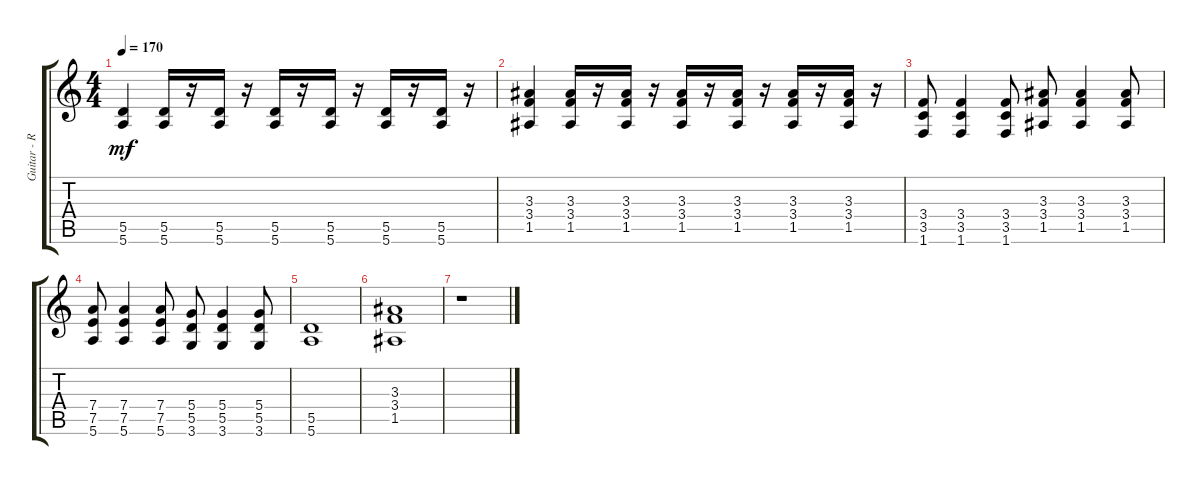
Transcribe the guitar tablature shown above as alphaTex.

\track ("Guitar - Ronald van Maren" "Guitar - R") {instrument distortionguitar}
\staff {score tabs}
\tuning (E4 B3 G3 D3 A2 E2) {hide}
\ts (4 4)
\tempo 170
\clef g2
\ks c
(5.5 5.6).4{dy mf} (5.5 5.6).16 r.16 (5.5 5.6).16 r.16 (5.5 5.6).16 r.16 (5.5 5.6).16 r.16 (5.5 5.6).16 r.16 (5.5 5.6).16 r.16 |
(3.3 3.4 1.5).4 (3.3 3.4 1.5).16 r.16 (3.3 3.4 1.5).16 r.16 (3.3 3.4 1.5).16 r.16 (3.3 3.4 1.5).16 r.16 (3.3 3.4 1.5).16 r.16 (3.3 3.4 1.5).16 r.16 |
(3.4 3.5 1.6).8 (3.4 3.5 1.6).4 (3.4 3.5 1.6).8 (3.3 3.4 1.5).8 (3.3 3.4 1.5).4 (3.3 3.4 1.5).8 |
(7.4 7.5 5.6).8 (7.4 7.5 5.6).4 (7.4 7.5 5.6).8 (5.4 5.5 3.6).8 (5.4 5.5 3.6).4 (5.4 5.5 3.6).8 |
(5.5 5.6).1 |
(3.3 3.4 1.5).1 |
r.1
